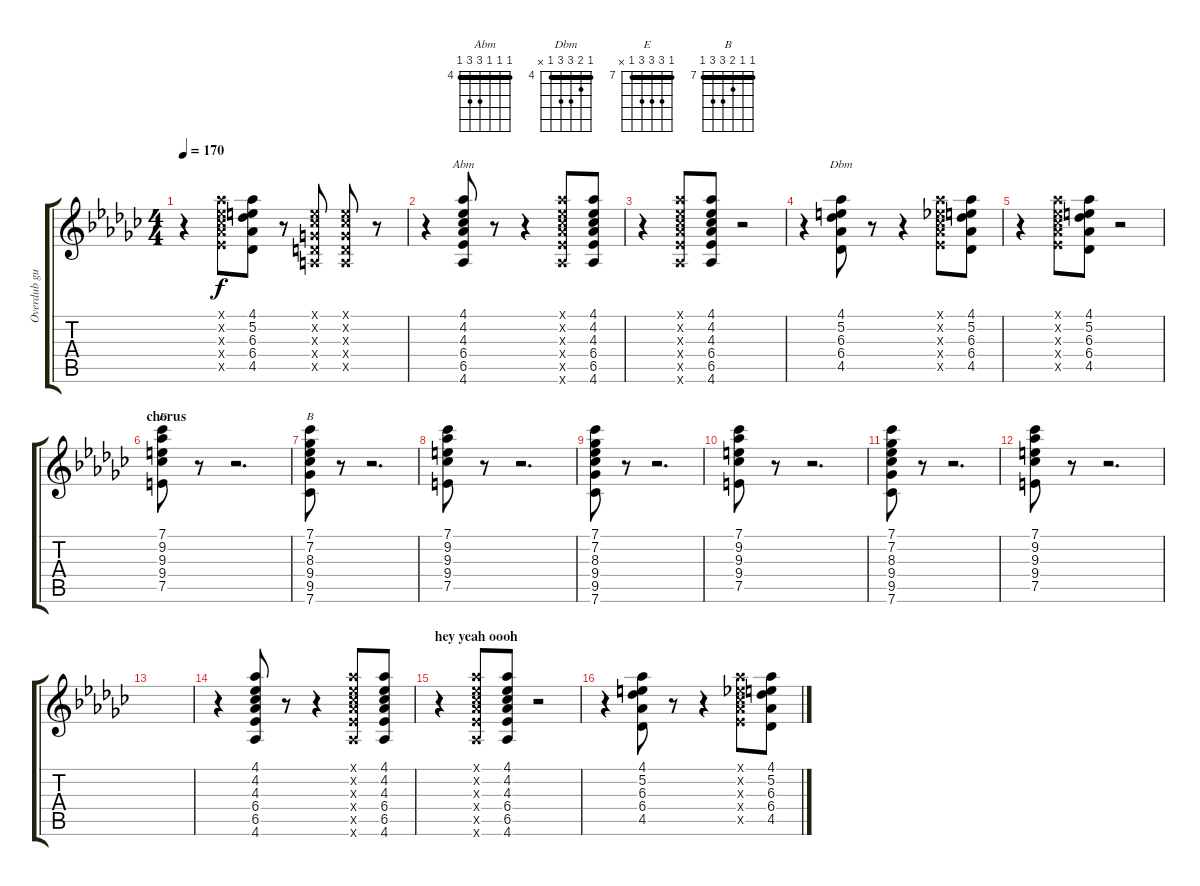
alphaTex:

\track ("Overdub guitar I" "Overdub gu") {instrument acousticguitarsteel}
\staff {score tabs}
\tuning (E4 B3 G3 D3 A2 E2) {hide}
\chord ("Abm" 4 4 4 6 6 4) {firstfret 4 barre 4}
\chord ("Dbm" 4 5 6 6 4 x) {firstfret 4 barre 4}
\chord ("E" 7 9 9 9 7 x) {firstfret 7 barre 7}
\chord ("B" 7 7 8 9 9 7) {firstfret 7 barre 7}
\ts (4 4)
\tempo 170
\clef g2
\ks ebminor
r.4{dy f} (4.1{x} 4.2{x} 4.3{x} 6.4{x} 6.5{x}).8 (4.1 5.2 6.3 6.4 4.5).8 r.8 (0.1{x} 0.2{x} 0.3{x} 0.4{x} 0.5{x}).8 (0.1{x} 0.2{x} 0.3{x} 0.4{x} 0.5{x}).8 r.8 |
r.4 (4.1 4.2 4.3 6.4 6.5 4.6).8{ch "Abm"} r.8 r.4 (4.1{x} 4.2{x} 4.3{x} 6.4{x} 6.5{x} 4.6{x}).8 (4.1 4.2 4.3 6.4 6.5 4.6).8 |
r.4 (4.1{x} 4.2{x} 4.3{x} 6.4{x} 6.5{x} 4.6{x}).8 (4.1 4.2 4.3 6.4 6.5 4.6).8 r.2 |
r.4 (4.1 5.2 6.3 6.4 4.5).8{ch "Dbm"} r.8 r.4 (4.1{x} 4.2{x} 4.3{x} 6.4{x} 6.5{x}).8 (4.1 5.2 6.3 6.4 4.5).8 |
r.4 (4.1{x} 4.2{x} 4.3{x} 6.4{x} 6.5{x}).8 (4.1 5.2 6.3 6.4 4.5).8 r.2 |
\section ("" "chorus")
(7.1 9.2 9.3 9.4 7.5).8{ch "E"} r.8 r.2{d} |
(7.1 7.2 8.3 9.4 9.5 7.6).8{ch "B"} r.8 r.2{d} |
(7.1 9.2 9.3 9.4 7.5).8 r.8 r.2{d} |
(7.1 7.2 8.3 9.4 9.5 7.6).8 r.8 r.2{d} |
(7.1 9.2 9.3 9.4 7.5).8 r.8 r.2{d} |
(7.1 7.2 8.3 9.4 9.5 7.6).8 r.8 r.2{d} |
(7.1 9.2 9.3 9.4 7.5).8 r.8 r.2{d} |
|
r.4 (4.1 4.2 4.3 6.4 6.5 4.6).8 r.8 r.4 (4.1{x} 4.2{x} 4.3{x} 6.4{x} 6.5{x} 4.6{x}).8 (4.1 4.2 4.3 6.4 6.5 4.6).8 |
\section ("" "hey yeah oooh")
r.4 (4.1{x} 4.2{x} 4.3{x} 6.4{x} 6.5{x} 4.6{x}).8 (4.1 4.2 4.3 6.4 6.5 4.6).8 r.2 |
r.4 (4.1 5.2 6.3 6.4 4.5).8 r.8 r.4 (4.1{x} 4.2{x} 4.3{x} 6.4{x} 6.5{x}).8 (4.1 5.2 6.3 6.4 4.5).8
